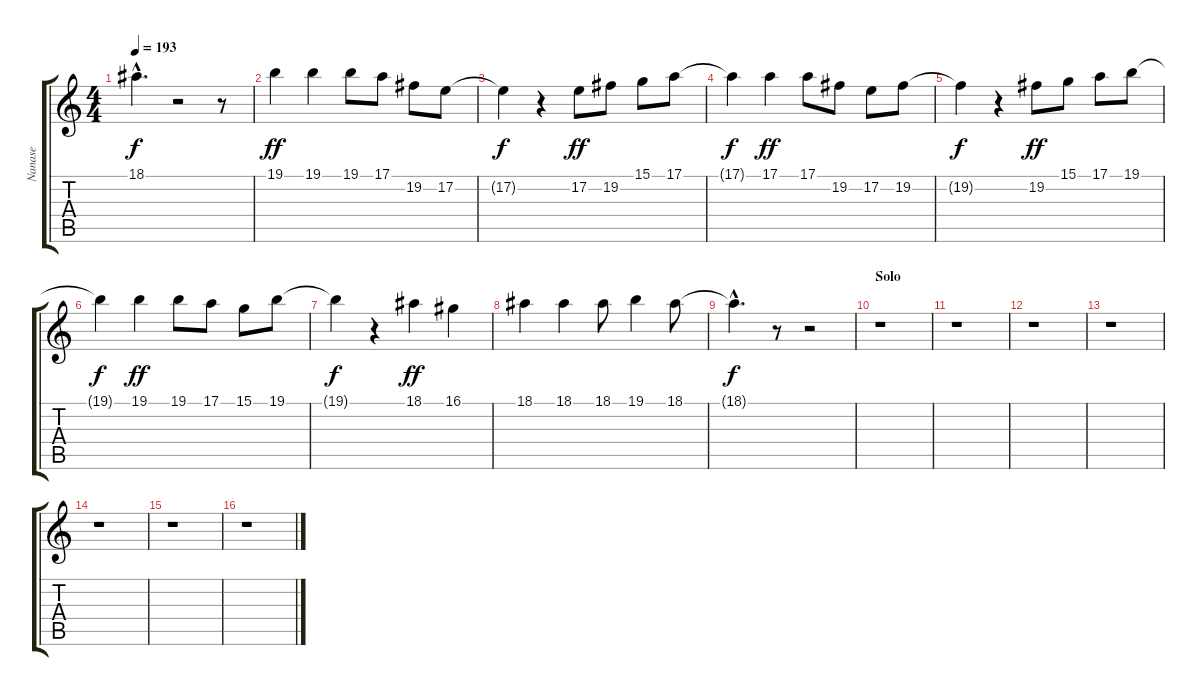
\track ("Nanase" "Nanase") {instrument flute}
\staff {score tabs}
\tuning (E4 B3 G3 D3 A2 E2) {hide}
\ts (4 4)
\tempo 193
\clef g2
\ks c
18.1{hac t}.4{d dy f} r.2 r.8 |
19.1.4{dy ff} 19.1.4 19.1.8 17.1.8 19.2.8 17.2.8 |
17.2{t}.4{dy f} r.4 17.2.8{dy ff} 19.2.8 15.1.8 17.1.8 |
17.1{t}.4{dy f} 17.1.4{dy ff} 17.1.8 19.2.8 17.2.8 19.2.8 |
19.2{t}.4{dy f} r.4 19.2.8{dy ff} 15.1.8 17.1.8 19.1.8 |
19.1{t}.4{dy f} 19.1.4{dy ff} 19.1.8 17.1.8 15.1.8 19.1.8 |
19.1{t}.4{dy f} r.4 18.1.4{dy ff} 16.1.4 |
18.1.4 18.1.4 18.1.8 19.1.4 18.1.8 |
18.1{hac t}.4{d dy f} r.8 r.2 |
\section ("" "Solo")
r.1 |
r.1 |
r.1 |
r.1 |
r.1 |
r.1 |
r.1
